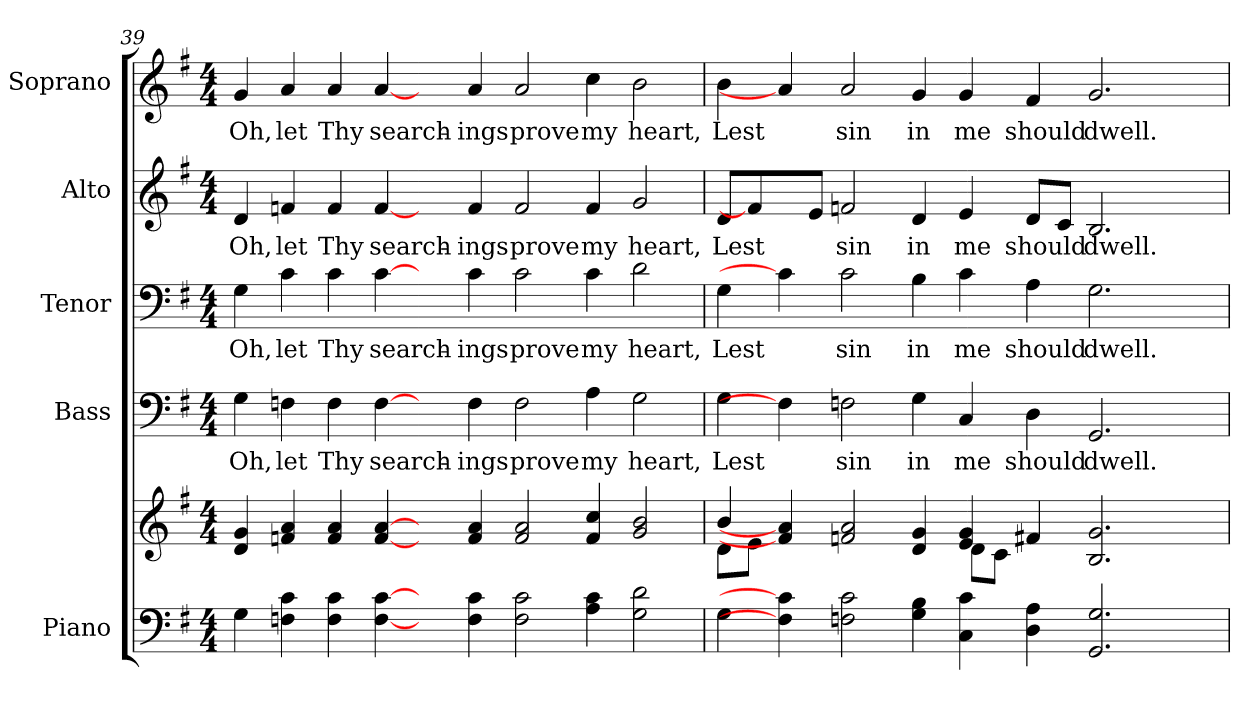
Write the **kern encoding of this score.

**kern	**kern	**kern	**text	**kern	**text	**kern	**text	**kern	**text
*part5	*part5	*part4	*part4	*part3	*part3	*part2	*part2	*part1	*part1
*staff6	*staff5	*staff4	*staff4	*staff3	*staff3	*staff2	*staff2	*staff1	*staff1
*I"Piano	*	*I"Bass	*	*I"Tenor	*	*I"Alto	*	*I"Soprano	*
*I'Pno.	*	*I'B.	*	*I'T.	*	*I'A.	*	*I'S.	*
!!LO:PB:g=z
*clefF4	*clefG2	*clefF4	*	*clefF4	*	*clefG2	*	*clefG2	*
*k[f#]	*k[f#]	*k[f#]	*	*k[f#]	*	*k[f#]	*	*k[f#]	*
*G:	*G:	*G:	*	*G:	*	*G:	*	*G:	*
*M4/4	*M4/4	*M4/4	*	*M4/4	*	*M4/4	*	*M4/4	*
=39	=39	=39	=39	=39	=39	=39	=39	=39	=39
!	!	!	!LO:LY:b:color=#000000	!	!	!	!	!	!
!	!	!	!	!	!LO:LY:b:color=#000000	!	!	!	!
!	!	!	!	!	!	!	!LO:LY:b:color=#000000	!	!
!	!	!	!	!	!	!	!	!	!LO:LY:b:color=#000000
4Gi\	4di/ 4gi	4Gi\	Oh,	4Gi\	Oh,	4di/	Oh,	4gi/	Oh,
!	!	!	!LO:LY:b:color=#000000	!	!	!	!	!	!
!	!	!	!	!	!LO:LY:b:color=#000000	!	!	!	!
!	!	!	!	!	!	!	!LO:LY:b:color=#000000	!	!
!	!	!	!	!	!	!	!	!	!LO:LY:b:color=#000000
4Fni\ 4ci	4fni/ 4ai	4Fni\	let	4ci\	let	4fni/	let	4ai/	let
!	!	!	!LO:LY:b:color=#000000	!	!	!	!	!	!
!	!	!	!	!	!LO:LY:b:color=#000000	!	!	!	!
!	!	!	!	!	!	!	!LO:LY:b:color=#000000	!	!
!	!	!	!	!	!	!	!	!	!LO:LY:b:color=#000000
4Fi\ 4ci	4fi/ 4ai	4Fi\	Thy	4ci\	Thy	4fi/	Thy	4ai/	Thy
!	!	!	!LO:LY:b:color=#000000	!	!	!	!	!	!
!	!	!	!	!	!LO:LY:b:color=#000000	!	!	!	!
!	!	!	!	!	!	!	!LO:LY:b:color=#000000	!	!
!	!	!	!	!	!	!	!	!	!LO:LY:b:color=#000000
[4Fi\ [4ci	[4fi/ [4ai	[4Fi\	search-	[4ci\	search-	[4fi/	search-	[4ai/	search-
4ryy	4ryy	4ryy	.	4ryy	.	4ryy	.	4ryy	.
!	!	!	!LO:LY:b:color=#000000	!	!	!	!	!	!
!	!	!	!	!	!LO:LY:b:color=#000000	!	!	!	!
!	!	!	!	!	!	!	!LO:LY:b:color=#000000	!	!
!	!	!	!	!	!	!	!	!	!LO:LY:b:color=#000000
4Fi\ 4ci	4fi/ 4ai	4Fi\	-ings	4ci\	-ings	4fi/	-ings	4ai/	-ings
!	!	!	!LO:LY:b:color=#000000	!	!	!	!	!	!
!	!	!	!	!	!LO:LY:b:color=#000000	!	!	!	!
!	!	!	!	!	!	!	!LO:LY:b:color=#000000	!	!
!	!	!	!	!	!	!	!	!	!LO:LY:b:color=#000000
2Fi\ 2ci	2fi/ 2ai	2Fi\	prove	2ci\	prove	2fi/	prove	2ai/	prove
!	!	!	!LO:LY:b:color=#000000	!	!	!	!	!	!
!	!	!	!	!	!LO:LY:b:color=#000000	!	!	!	!
!	!	!	!	!	!	!	!LO:LY:b:color=#000000	!	!
!	!	!	!	!	!	!	!	!	!LO:LY:b:color=#000000
4Ai\ 4ci	4fi/ 4cci	4Ai\	my	4ci\	my	4fi/	my	4cci\	my
!	!	!	!LO:LY:b:color=#000000	!	!	!	!	!	!
!	!	!	!	!	!LO:LY:b:color=#000000	!	!	!	!
!	!	!	!	!	!	!	!LO:LY:b:color=#000000	!	!
!	!	!	!	!	!	!	!	!	!LO:LY:b:color=#000000
2Gi\ 2di	2gi/ 2bi	2Gi\	heart,	2di\	heart,	2gi/	heart,	2bi\	heart,
!!LO:PB:g=z
=40	=40	=40	=40	=40	=40	=40	=40	=40	=40
*	*^	*	*	*	*	*	*	*	*
!	!	!	!	!LO:LY:b:color=#000000	!	!	!	!	!	!
!	!	!	!	!	!	!LO:LY:b:color=#000000	!	!	!	!
!	!	!	!	!	!	!	!	!LO:LY:b:color=#000000	!	!
!	!	!	!	!	!	!	!	!	!	!LO:LY:b:color=#000000
4Gi\	4bi/	8di\L	4Gi\	Lest	4Gi\	Lest	8di/L	Lest	4bi\	Lest
.	.	8ei\J	.	.	.	.	4fi/]	.	.	.
4Fi\] 4ci]	4fi/] 4ai]	4ryy	4Fi\]	.	4ci\]	.	.	.	4ai/]	.
.	.	.	.	.	.	.	8ei/J	.	.	.
!	!	!	!	!LO:LY:b:color=#000000	!	!	!	!	!	!
!	!	!	!	!	!	!LO:LY:b:color=#000000	!	!	!	!
!	!	!	!	!	!	!	!	!LO:LY:b:color=#000000	!	!
!	!	!	!	!	!	!	!	!	!	!LO:LY:b:color=#000000
2Fni\ 2ci	2fni/ 2ai	2ryy	2Fni\	sin	2ci\	sin	2fni/	sin	2ai/	sin
!	!	!	!	!LO:LY:b:color=#000000	!	!	!	!	!	!
!	!	!	!	!	!	!LO:LY:b:color=#000000	!	!	!	!
!	!	!	!	!	!	!	!	!LO:LY:b:color=#000000	!	!
!	!	!	!	!	!	!	!	!	!	!LO:LY:b:color=#000000
4Gi\ 4Bi	4di/ 4gi	4ryy	4Gi\	in	4Bi\	in	4di/	in	4gi/	in
!	!	!	!	!LO:LY:b:color=#000000	!	!	!	!	!	!
!	!	!	!	!	!	!LO:LY:b:color=#000000	!	!	!	!
!	!	!	!	!	!	!	!	!LO:LY:b:color=#000000	!	!
!	!	!	!	!	!	!	!	!	!	!LO:LY:b:color=#000000
4Ci\ 4ci	4ei/ 4gi	8di\L	4Ci/	me	4ci\	me	4ei/	me	4gi/	me
.	.	8ci\J	.	.	.	.	.	.	.	.
!	!	!	!	!LO:LY:b:color=#000000	!	!	!	!	!	!
!	!	!	!	!	!	!LO:LY:b:color=#000000	!	!	!	!
!	!	!	!	!	!	!	!	!LO:LY:b:color=#000000	!	!
!	!	!	!	!	!	!	!	!	!	!LO:LY:b:color=#000000
4Di\ 4Ai	4f#Xi/	2ryy	4Di\	should	4Ai\	should	8di/L	should	4f#i/	should
.	.	.	.	.	.	.	8ci/J	.	.	.
!	!	!	!	!LO:LY:b:color=#000000	!	!	!	!	!	!
!	!	!	!	!	!	!LO:LY:b:color=#000000	!	!	!	!
!	!	!	!	!	!	!	!	!LO:LY:b:color=#000000	!	!
!	!	!	!	!	!	!	!	!	!	!LO:LY:b:color=#000000
2.GGi/ 2.Gi	2.Bi/ 2.gi	.	2.GGi/	dwell.	2.Gi\	dwell.	2.Bi/	dwell.	2.gi/	dwell.
.	.	4ryy	.	.	.	.	.	.	.	.
.	.	4ryy	.	.	.	.	.	.	.	.
*	*v	*v	*	*	*	*	*	*	*	*
=	=	=	=	=	=	=	=	=	=
*-	*-	*-	*-	*-	*-	*-	*-	*-	*-
